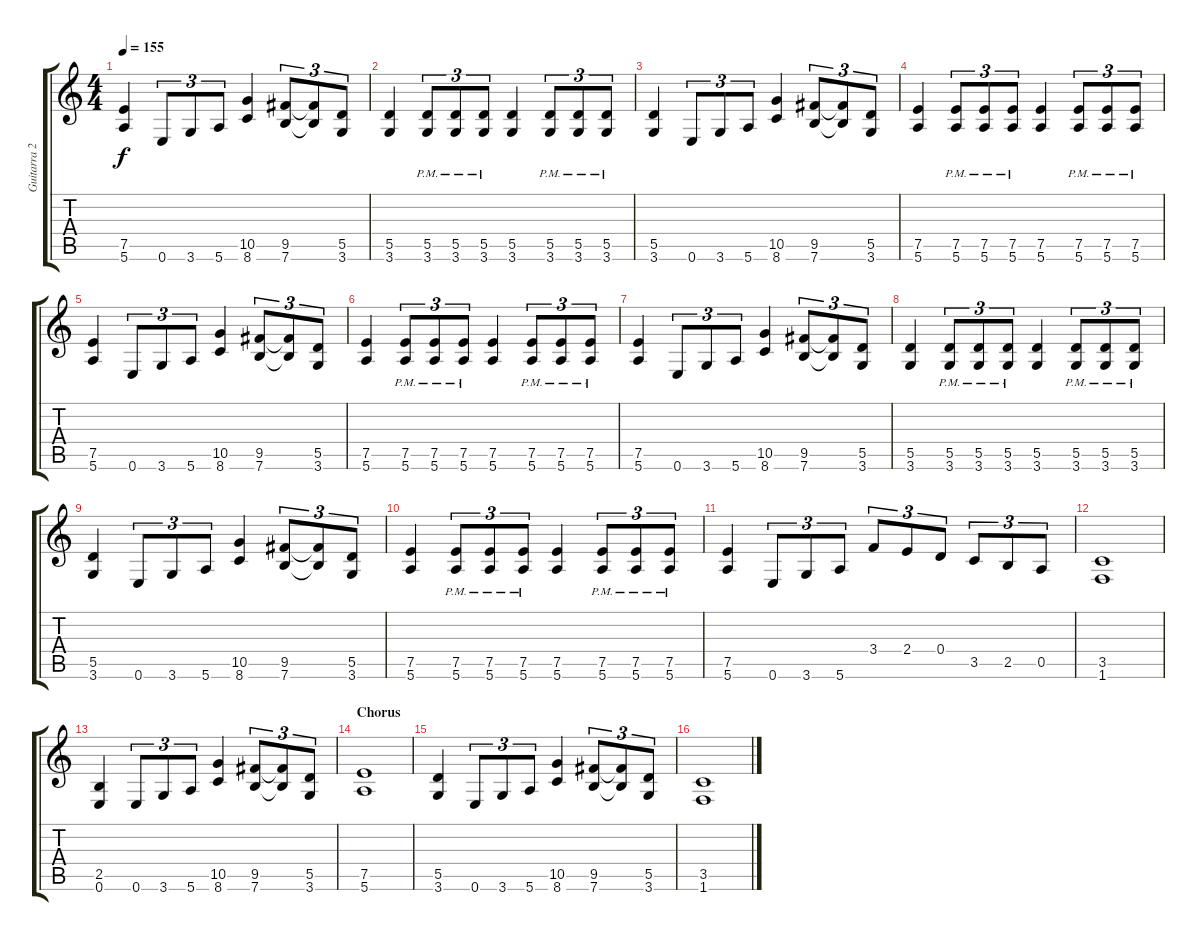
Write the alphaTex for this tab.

\track ("Guitarra 2" "Guitarra 2") {instrument distortionguitar}
\staff {score tabs}
\tuning (E4 B3 G3 D3 A2 E2) {hide}
\ts (4 4)
\tempo 155
\clef g2
\ks c
(7.5 5.6).4{dy f} 0.6.8{tu (3 2)} 3.6.8{tu (3 2)} 5.6.8{tu (3 2)} (10.5 8.6).4 (9.5 7.6).8{tu (3 2)} (9.5{t} 7.6{t}).8{tu (3 2)} (5.5 3.6).8{tu (3 2)} |
(5.5 3.6).4 (5.5{pm} 3.6{pm}).8{tu (3 2)} (5.5{pm} 3.6{pm}).8{tu (3 2)} (5.5{pm} 3.6{pm}).8{tu (3 2)} (5.5 3.6).4 (5.5{pm} 3.6{pm}).8{tu (3 2)} (5.5{pm} 3.6{pm}).8{tu (3 2)} (5.5{pm} 3.6{pm}).8{tu (3 2)} |
(5.5 3.6).4 0.6.8{tu (3 2)} 3.6.8{tu (3 2)} 5.6.8{tu (3 2)} (10.5 8.6).4 (9.5 7.6).8{tu (3 2)} (9.5{t} 7.6{t}).8{tu (3 2)} (5.5 3.6).8{tu (3 2)} |
(7.5 5.6).4 (7.5{pm} 5.6{pm}).8{tu (3 2)} (7.5{pm} 5.6{pm}).8{tu (3 2)} (7.5{pm} 5.6{pm}).8{tu (3 2)} (7.5 5.6).4 (7.5{pm} 5.6{pm}).8{tu (3 2)} (7.5{pm} 5.6{pm}).8{tu (3 2)} (7.5{pm} 5.6{pm}).8{tu (3 2)} |
(7.5 5.6).4 0.6.8{tu (3 2)} 3.6.8{tu (3 2)} 5.6.8{tu (3 2)} (10.5 8.6).4 (9.5 7.6).8{tu (3 2)} (9.5{t} 7.6{t}).8{tu (3 2)} (5.5 3.6).8{tu (3 2)} |
(7.5 5.6).4 (7.5{pm} 5.6{pm}).8{tu (3 2)} (7.5{pm} 5.6{pm}).8{tu (3 2)} (7.5{pm} 5.6{pm}).8{tu (3 2)} (7.5 5.6).4 (7.5{pm} 5.6{pm}).8{tu (3 2)} (7.5{pm} 5.6{pm}).8{tu (3 2)} (7.5{pm} 5.6{pm}).8{tu (3 2)} |
(7.5 5.6).4 0.6.8{tu (3 2)} 3.6.8{tu (3 2)} 5.6.8{tu (3 2)} (10.5 8.6).4 (9.5 7.6).8{tu (3 2)} (9.5{t} 7.6{t}).8{tu (3 2)} (5.5 3.6).8{tu (3 2)} |
(5.5 3.6).4 (5.5{pm} 3.6{pm}).8{tu (3 2)} (5.5{pm} 3.6{pm}).8{tu (3 2)} (5.5{pm} 3.6{pm}).8{tu (3 2)} (5.5 3.6).4 (5.5{pm} 3.6{pm}).8{tu (3 2)} (5.5{pm} 3.6{pm}).8{tu (3 2)} (5.5{pm} 3.6{pm}).8{tu (3 2)} |
(5.5 3.6).4 0.6.8{tu (3 2)} 3.6.8{tu (3 2)} 5.6.8{tu (3 2)} (10.5 8.6).4 (9.5 7.6).8{tu (3 2)} (9.5{t} 7.6{t}).8{tu (3 2)} (5.5 3.6).8{tu (3 2)} |
(7.5 5.6).4 (7.5{pm} 5.6{pm}).8{tu (3 2)} (7.5{pm} 5.6{pm}).8{tu (3 2)} (7.5{pm} 5.6{pm}).8{tu (3 2)} (7.5 5.6).4 (7.5{pm} 5.6{pm}).8{tu (3 2)} (7.5{pm} 5.6{pm}).8{tu (3 2)} (7.5{pm} 5.6{pm}).8{tu (3 2)} |
(7.5 5.6).4 0.6.8{tu (3 2)} 3.6.8{tu (3 2)} 5.6.8{tu (3 2)} 3.4.8{tu (3 2)} 2.4.8{tu (3 2)} 0.4.8{tu (3 2)} 3.5.8{tu (3 2)} 2.5.8{tu (3 2)} 0.5.8{tu (3 2)} |
(3.5 1.6).1 |
(2.5 0.6).4 0.6.8{tu (3 2)} 3.6.8{tu (3 2)} 5.6.8{tu (3 2)} (10.5 8.6).4 (9.5 7.6).8{tu (3 2)} (9.5{t} 7.6{t}).8{tu (3 2)} (5.5 3.6).8{tu (3 2)} |
\section ("" "Chorus")
(7.5 5.6).1 |
(5.5 3.6).4 0.6.8{tu (3 2)} 3.6.8{tu (3 2)} 5.6.8{tu (3 2)} (10.5 8.6).4 (9.5 7.6).8{tu (3 2)} (9.5{t} 7.6{t}).8{tu (3 2)} (5.5 3.6).8{tu (3 2)} |
(3.5 1.6).1
